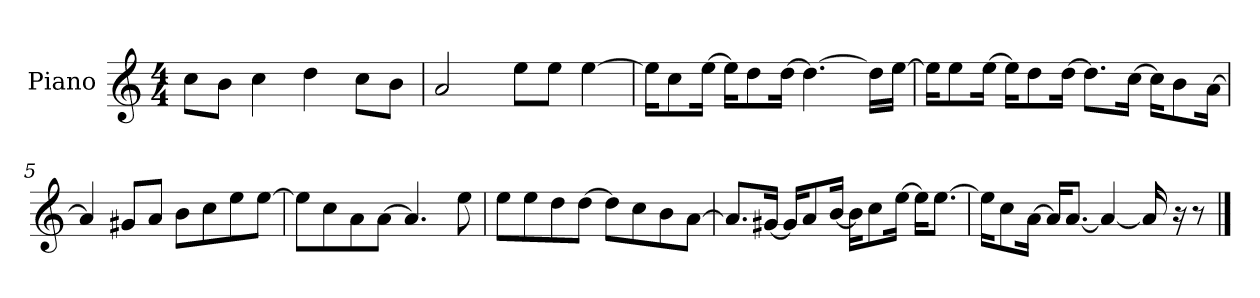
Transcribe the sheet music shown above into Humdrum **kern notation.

**kern
*part1
*staff1
*I"Piano
*I'P-no
*clefG2
*k[]
*M4/4
*MM90
=1
8cc\L
8b\J
4cc\
4dd\
8cc\L
8b\J
=2
2a/
8ee\L
8ee\J
[4ee\
=3
16ee\KL]
8cc\
[16ee\Jk
16ee\KL]
8dd\
[16dd\Jk
4.dd\_
16dd\LL]
[16ee\JJ
=4
16ee\KL]
8ee\
[16ee\Jk
16ee\KL]
8dd\
[16dd\Jk
8.dd\L]
[16cc\Jk
16cc\KL]
8b\
[16a\Jk
=5
4a/]
8g#X/L
8a/J
8b\L
8cc\
8ee\
[8ee\J
!!LO:LB:g=z
=6
8ee\L]
8cc\
8a\
[8a\J
4.a/]
8ee\
=7
8ee\L
8ee\
8dd\
[8dd\J
8dd\L]
8cc\
8b\
[8a\J
=8
8.a/L]
[16g#X/Jk
16g#/KL]
8a/
[16b/Jk
16b\KL]
8cc\
[16ee\Jk
16ee\KL]
[8.ee\J
=9
16ee\KL]
8cc\
[16a\Jk
16a/KL]
[8.a/J
4a/_
16a/]
16r
8r
==
*-
